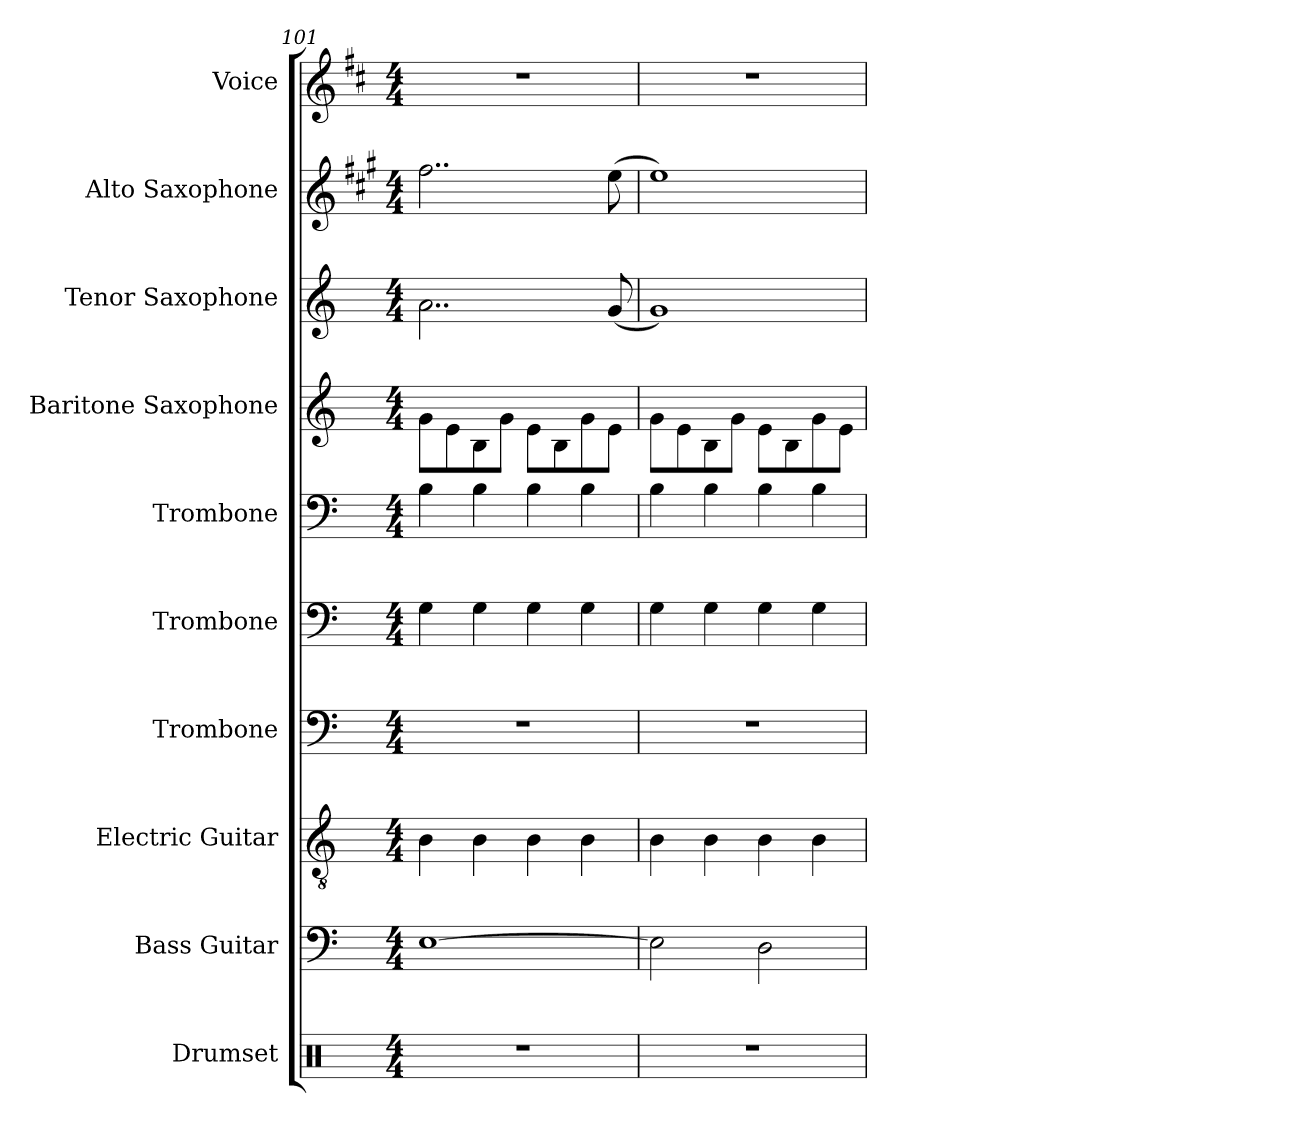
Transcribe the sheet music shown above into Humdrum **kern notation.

**kern	**kern	**kern	**kern	**kern	**kern	**kern	**kern	**kern	**kern
*part10	*part9	*part8	*part7	*part6	*part5	*part4	*part3	*part2	*part1
*staff10	*staff9	*staff8	*staff7	*staff6	*staff5	*staff4	*staff3	*staff2	*staff1
*I"Drumset	*I"Bass Guitar	*I"Electric Guitar	*I"Trombone	*I"Trombone	*I"Trombone	*I"Baritone Saxophone	*I"Tenor Saxophone	*I"Alto Saxophone	*I"Voice
*I'Drs.	*I'B. Guit.	*I'El. Guit.	*I'Tbn.	*I'Tbn.	*I'Tbn.	*I'Bar. Sax.	*I'T. Sax.	*I'A. Sax.	*I'Vo.
!!LO:PB:g=z
*clefX	*clefF4	*clefGv2	*clefF4	*clefF4	*clefF4	*clefG2	*clefG2	*clefG2	*clefG2
*	*ITrd7c12	*	*	*	*	*ITrd12c21	*ITrd8c14	*ITrd5c9	*ITrd1c2
*k[]	*k[]	*k[]	*k[]	*k[]	*k[]	*k[]	*k[]	*k[]	*k[]
*M4/4	*M4/4	*M4/4	*M4/4	*M4/4	*M4/4	*M4/4	*M4/4	*M4/4	*M4/4
=101	=101	=101	=101	=101	=101	=101	=101	=101	=101
1r	[1EE	4B\	1r	4G\	4B\	8G\L	2..A\	2..a\	1r
.	.	.	.	.	.	8E\	.	.	.
.	.	4B\	.	4G\	4B\	8BB\	.	.	.
.	.	.	.	.	.	8G\J	.	.	.
.	.	4B\	.	4G\	4B\	8E\L	.	.	.
.	.	.	.	.	.	8BB\	.	.	.
.	.	4B\	.	4G\	4B\	8G\	.	.	.
.	.	.	.	.	.	8E\J	(8G/	(8g\	.
=102	=102	=102	=102	=102	=102	=102	=102	=102	=102
1r	2EE\]	4B\	1r	4G\	4B\	8G\L	1G)	1g)	1r
.	.	.	.	.	.	8E\	.	.	.
.	.	4B\	.	4G\	4B\	8BB\	.	.	.
.	.	.	.	.	.	8G\J	.	.	.
.	2DD\	4B\	.	4G\	4B\	8E\L	.	.	.
.	.	.	.	.	.	8BB\	.	.	.
.	.	4B\	.	4G\	4B\	8G\	.	.	.
.	.	.	.	.	.	8E\J	.	.	.
=	=	=	=	=	=	=	=	=	=
*-	*-	*-	*-	*-	*-	*-	*-	*-	*-
